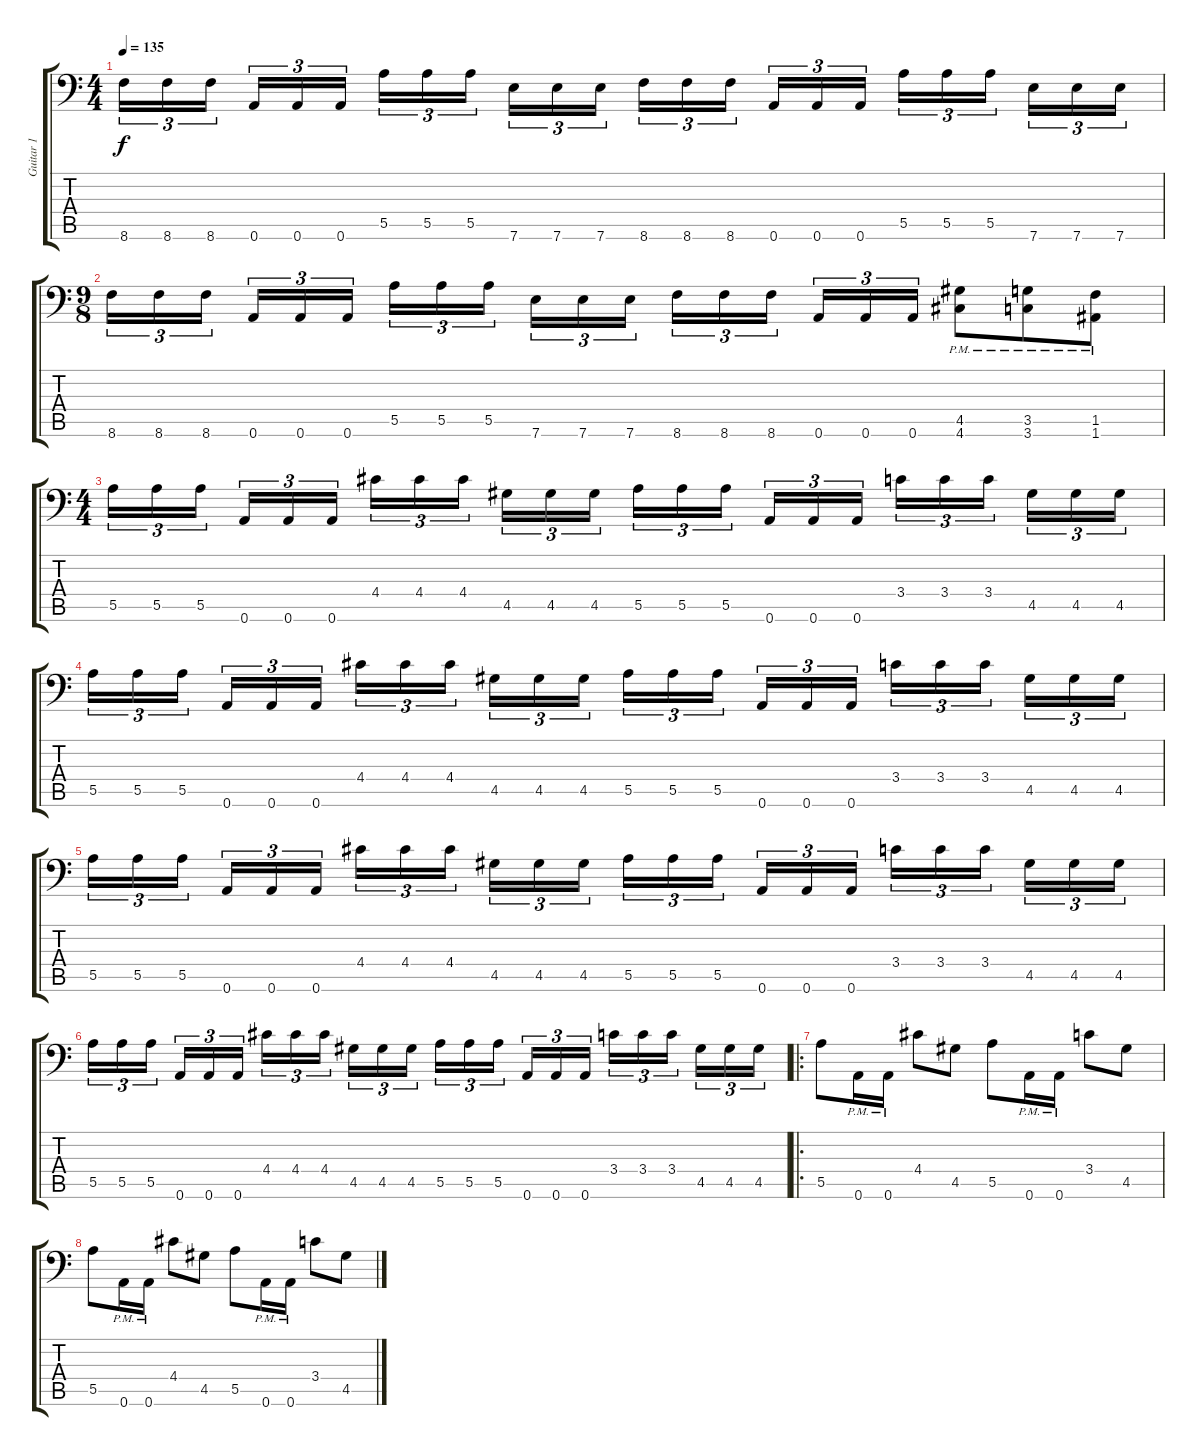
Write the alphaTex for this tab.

\track ("Guitar 1" "Guitar 1") {instrument overdrivenguitar}
\staff {score tabs}
\tuning (B3 Gb3 D3 A2 E2 A1) {hide}
\ts (4 4)
\tempo 135
\clef f4
\ks c
8.6.16{tu (3 2) dy f} 8.6.16{tu (3 2)} 8.6.16{tu (3 2)} 0.6.16{tu (3 2)} 0.6.16{tu (3 2)} 0.6.16{tu (3 2)} 5.5.16{tu (3 2)} 5.5.16{tu (3 2)} 5.5.16{tu (3 2)} 7.6.16{tu (3 2)} 7.6.16{tu (3 2)} 7.6.16{tu (3 2)} 8.6.16{tu (3 2)} 8.6.16{tu (3 2)} 8.6.16{tu (3 2)} 0.6.16{tu (3 2)} 0.6.16{tu (3 2)} 0.6.16{tu (3 2)} 5.5.16{tu (3 2)} 5.5.16{tu (3 2)} 5.5.16{tu (3 2)} 7.6.16{tu (3 2)} 7.6.16{tu (3 2)} 7.6.16{tu (3 2)} |
\ts (9 8)
8.6.16{tu (3 2)} 8.6.16{tu (3 2)} 8.6.16{tu (3 2)} 0.6.16{tu (3 2)} 0.6.16{tu (3 2)} 0.6.16{tu (3 2)} 5.5.16{tu (3 2)} 5.5.16{tu (3 2)} 5.5.16{tu (3 2)} 7.6.16{tu (3 2)} 7.6.16{tu (3 2)} 7.6.16{tu (3 2)} 8.6.16{tu (3 2)} 8.6.16{tu (3 2)} 8.6.16{tu (3 2)} 0.6.16{tu (3 2)} 0.6.16{tu (3 2)} 0.6.16{tu (3 2)} (4.5{pm} 4.6{pm}).8 (3.5{pm} 3.6{pm}).8 (1.5{pm} 1.6{pm}).8 |
\ts (4 4)
5.5.16{tu (3 2)} 5.5.16{tu (3 2)} 5.5.16{tu (3 2)} 0.6.16{tu (3 2)} 0.6.16{tu (3 2)} 0.6.16{tu (3 2)} 4.4.16{tu (3 2)} 4.4.16{tu (3 2)} 4.4.16{tu (3 2)} 4.5.16{tu (3 2)} 4.5.16{tu (3 2)} 4.5.16{tu (3 2)} 5.5.16{tu (3 2)} 5.5.16{tu (3 2)} 5.5.16{tu (3 2)} 0.6.16{tu (3 2)} 0.6.16{tu (3 2)} 0.6.16{tu (3 2)} 3.4.16{tu (3 2)} 3.4.16{tu (3 2)} 3.4.16{tu (3 2)} 4.5.16{tu (3 2)} 4.5.16{tu (3 2)} 4.5.16{tu (3 2)} |
5.5.16{tu (3 2)} 5.5.16{tu (3 2)} 5.5.16{tu (3 2)} 0.6.16{tu (3 2)} 0.6.16{tu (3 2)} 0.6.16{tu (3 2)} 4.4.16{tu (3 2)} 4.4.16{tu (3 2)} 4.4.16{tu (3 2)} 4.5.16{tu (3 2)} 4.5.16{tu (3 2)} 4.5.16{tu (3 2)} 5.5.16{tu (3 2)} 5.5.16{tu (3 2)} 5.5.16{tu (3 2)} 0.6.16{tu (3 2)} 0.6.16{tu (3 2)} 0.6.16{tu (3 2)} 3.4.16{tu (3 2)} 3.4.16{tu (3 2)} 3.4.16{tu (3 2)} 4.5.16{tu (3 2)} 4.5.16{tu (3 2)} 4.5.16{tu (3 2)} |
5.5.16{tu (3 2)} 5.5.16{tu (3 2)} 5.5.16{tu (3 2)} 0.6.16{tu (3 2)} 0.6.16{tu (3 2)} 0.6.16{tu (3 2)} 4.4.16{tu (3 2)} 4.4.16{tu (3 2)} 4.4.16{tu (3 2)} 4.5.16{tu (3 2)} 4.5.16{tu (3 2)} 4.5.16{tu (3 2)} 5.5.16{tu (3 2)} 5.5.16{tu (3 2)} 5.5.16{tu (3 2)} 0.6.16{tu (3 2)} 0.6.16{tu (3 2)} 0.6.16{tu (3 2)} 3.4.16{tu (3 2)} 3.4.16{tu (3 2)} 3.4.16{tu (3 2)} 4.5.16{tu (3 2)} 4.5.16{tu (3 2)} 4.5.16{tu (3 2)} |
5.5.16{tu (3 2)} 5.5.16{tu (3 2)} 5.5.16{tu (3 2)} 0.6.16{tu (3 2)} 0.6.16{tu (3 2)} 0.6.16{tu (3 2)} 4.4.16{tu (3 2)} 4.4.16{tu (3 2)} 4.4.16{tu (3 2)} 4.5.16{tu (3 2)} 4.5.16{tu (3 2)} 4.5.16{tu (3 2)} 5.5.16{tu (3 2)} 5.5.16{tu (3 2)} 5.5.16{tu (3 2)} 0.6.16{tu (3 2)} 0.6.16{tu (3 2)} 0.6.16{tu (3 2)} 3.4.16{tu (3 2)} 3.4.16{tu (3 2)} 3.4.16{tu (3 2)} 4.5.16{tu (3 2)} 4.5.16{tu (3 2)} 4.5.16{tu (3 2)} |
\ro
5.5.8 0.6{pm}.16 0.6{pm}.16 4.4.8 4.5.8 5.5.8 0.6{pm}.16 0.6{pm}.16 3.4.8 4.5.8 |
5.5.8 0.6{pm}.16 0.6{pm}.16 4.4.8 4.5.8 5.5.8 0.6{pm}.16 0.6{pm}.16 3.4.8 4.5.8
